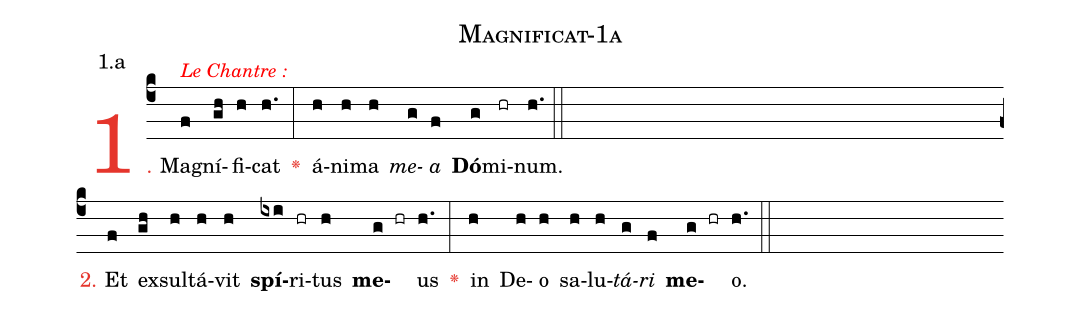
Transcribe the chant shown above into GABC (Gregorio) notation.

name: Magnificat-1a;
annotation: 1.a;
%%
(c4)<c>1.</c> Ma<alt>{\textcolor{red}{Le Chantre :}}</alt>(f)gní(gh)fi(h)cat(h.) <c><v>\greheightstar</v></c>(:) á(h)ni(h)ma(h) <i>me</i>(g)<i>a</i>(f) <b>Dó</b>(g)mi(hr)num.(h.) (::) (Z)
<c>2.</c> Et(f) ex(gh)sul(h)tá(h)vit(h) <b>spí</b>(ixi)ri(hr)tus(h) <b>me</b>(g hr)us(h.) <c><v>\greheightstar</v></c>(:) in(h) De(h)o(h) sa(h)lu(h)<i>tá</i>(g)<i>ri</i>(f) <b>me</b>(g hr)o.(h.) (::)


%E(h) u(h) o(g) u(f) a(g) e.(h.) (::)
